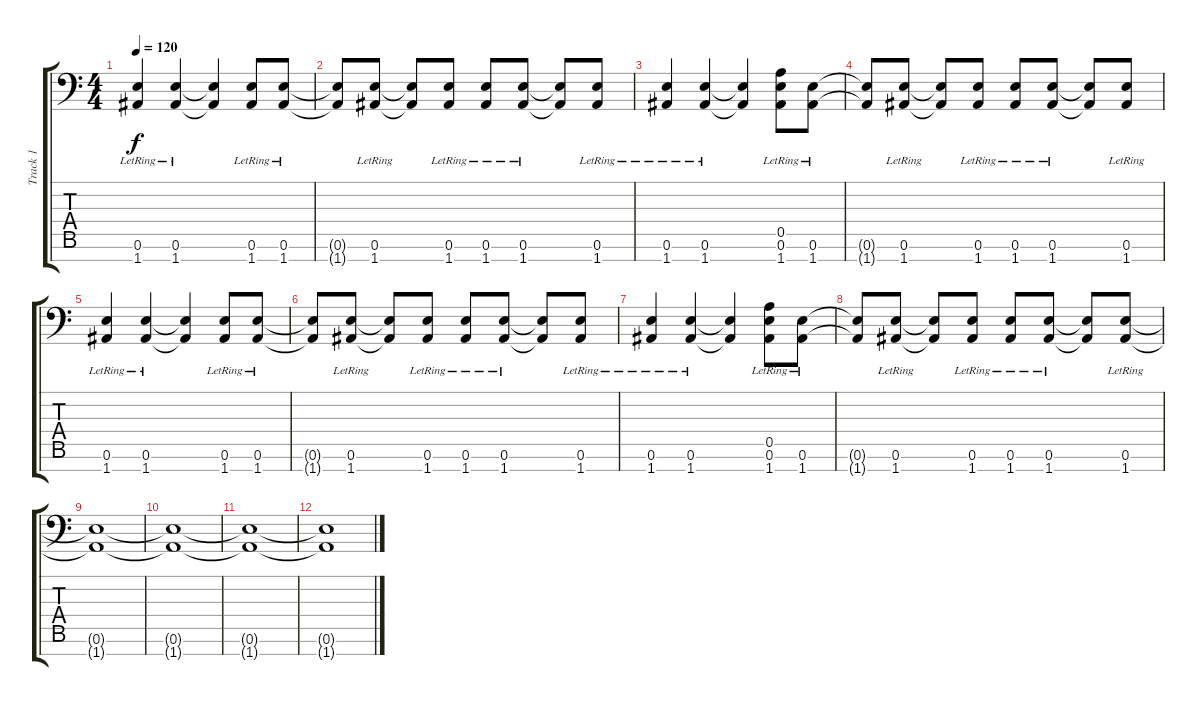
\track ("Track 1" "Track 1") {instrument distortionguitar}
\staff {score tabs}
\tuning (E4 B3 G3 D3 A2 E2 A1) {hide}
\ts (4 4)
\tempo 120
\clef f4
\ks c
(0.6{lr} 1.7{lr}).4{dy f} (0.6{lr} 1.7{lr}).4 (0.6{t} 1.7{t}).4 (0.6{lr} 1.7{lr}).8 (0.6{lr} 1.7{lr}).8 |
(0.6{t} 1.7{t}).8 (0.6{lr} 1.7{lr}).8 (0.6{t} 1.7{t}).8 (0.6{lr} 1.7{lr}).8 (0.6{lr} 1.7{lr}).8 (0.6{lr} 1.7{lr}).8 (0.6{t} 1.7{t}).8 (0.6{lr} 1.7{lr}).8 |
(0.6{lr} 1.7{lr}).4 (0.6{lr} 1.7{lr}).4 (0.6{t} 1.7{t}).4 (0.5 0.6{lr} 1.7{lr}).8 (0.6{lr} 1.7{lr}).8 |
(0.6{t} 1.7{t}).8 (0.6{lr} 1.7{lr}).8 (0.6{t} 1.7{t}).8 (0.6{lr} 1.7{lr}).8 (0.6{lr} 1.7{lr}).8 (0.6{lr} 1.7{lr}).8 (0.6{t} 1.7{t}).8 (0.6{lr} 1.7{lr}).8 |
(0.6{lr} 1.7{lr}).4 (0.6{lr} 1.7{lr}).4 (0.6{t} 1.7{t}).4 (0.6{lr} 1.7{lr}).8 (0.6{lr} 1.7{lr}).8 |
(0.6{t} 1.7{t}).8 (0.6{lr} 1.7{lr}).8 (0.6{t} 1.7{t}).8 (0.6{lr} 1.7{lr}).8 (0.6{lr} 1.7{lr}).8 (0.6{lr} 1.7{lr}).8 (0.6{t} 1.7{t}).8 (0.6{lr} 1.7{lr}).8 |
(0.6{lr} 1.7{lr}).4 (0.6{lr} 1.7{lr}).4 (0.6{t} 1.7{t}).4 (0.5 0.6{lr} 1.7{lr}).8 (0.6{lr} 1.7{lr}).8 |
(0.6{t} 1.7{t}).8 (0.6{lr} 1.7{lr}).8 (0.6{t} 1.7{t}).8 (0.6{lr} 1.7{lr}).8 (0.6{lr} 1.7{lr}).8 (0.6{lr} 1.7{lr}).8 (0.6{t} 1.7{t}).8 (0.6{lr} 1.7{lr}).8 |
(0.6{t} 1.7{t}).1 |
(0.6{t} 1.7{t}).1 |
(0.6{t} 1.7{t}).1 |
(0.6{t} 1.7{t}).1
